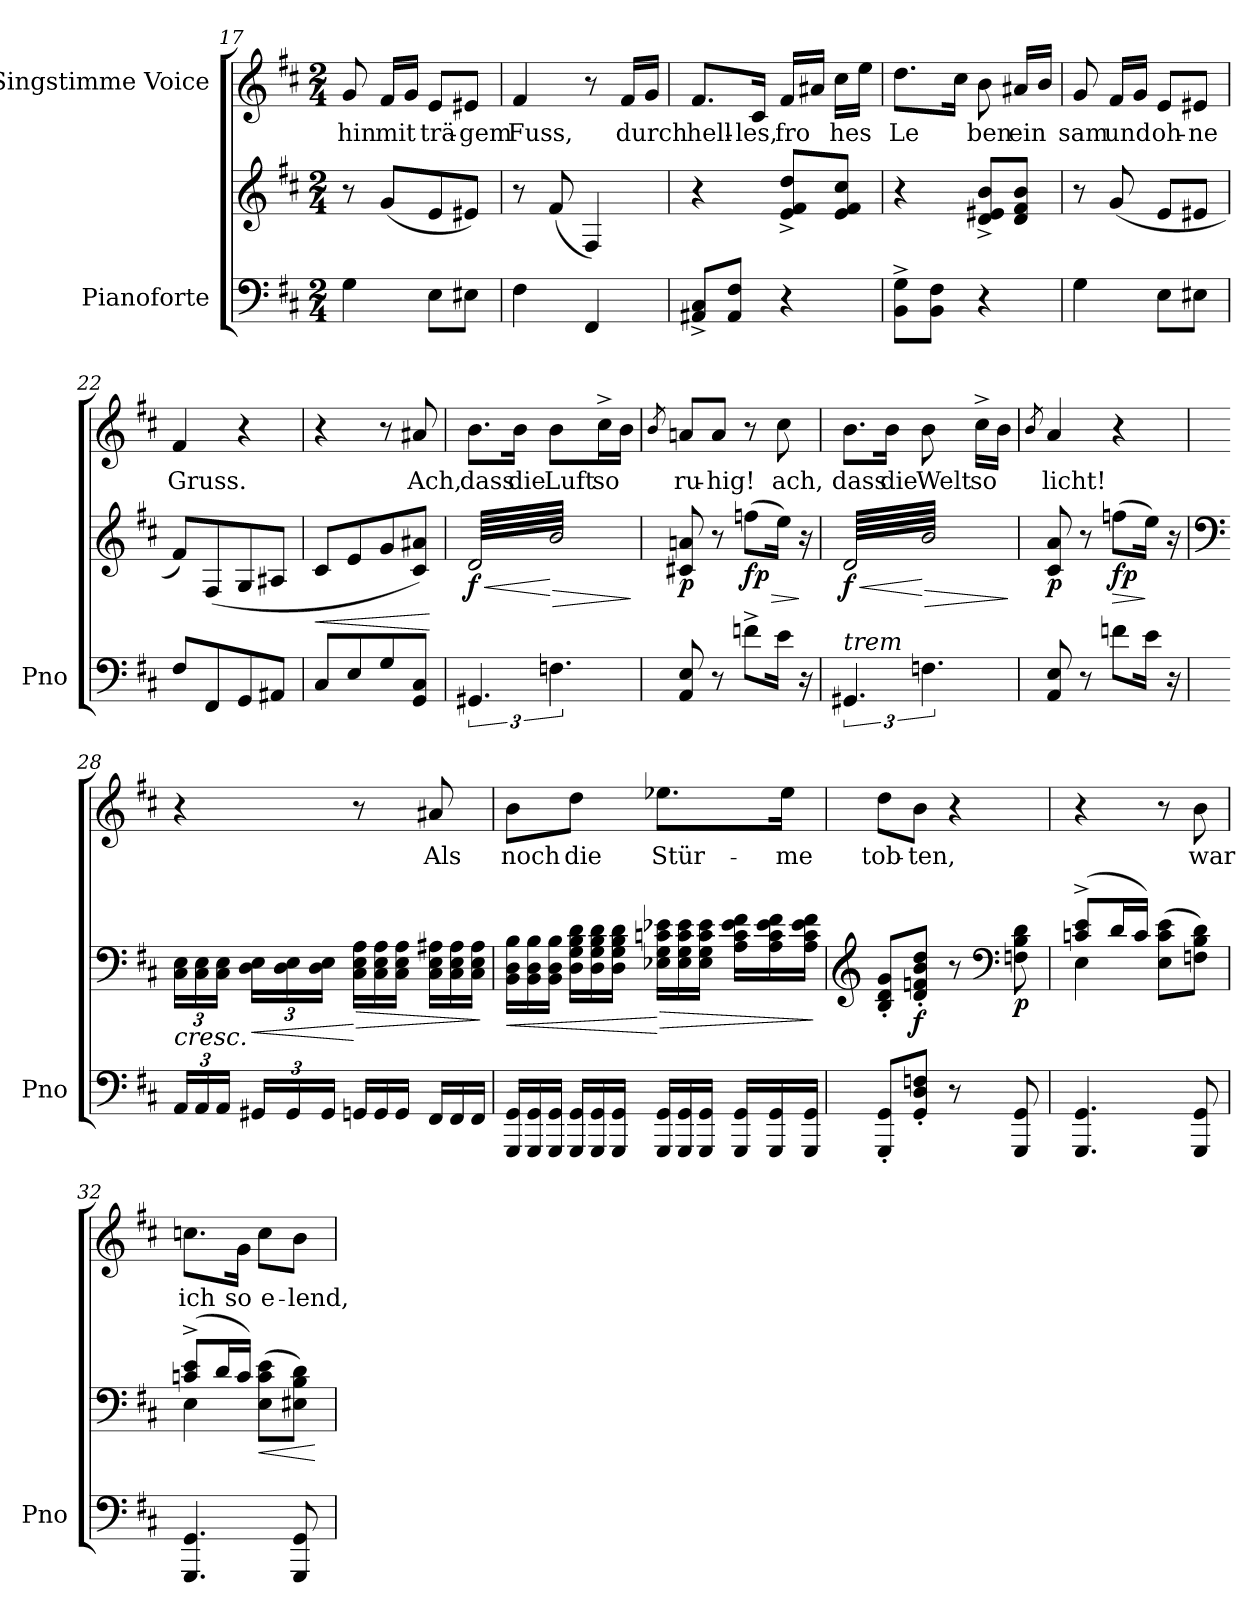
**kern	**kern	**dynam	**kern	**text
*part2	*part2	*part2	*part1	*part1
*staff3	*staff2	*staff2/3	*staff1	*staff1
*I"Pianoforte	*	*	*I"Singstimme Voice	*
*I'Pno	*	*	*	*
*clefF4	*clefG2	*	*clefG2	*
*k[f#c#]	*k[f#c#]	*	*k[f#c#]	*
*M2/4	*M2/4	*	*M2/4	*
=17	=17	=17	=17	=17
!	!	!	!	!LO:LY:b
4G\	8r	.	8g/	hin
!	!	!	!	!LO:LY:b
.	(<8g/L	.	16f#/LL	mit
.	.	.	16g/JJ	.
!	!	!	!	!LO:LY:b
8E\L	8e/	.	8e/L	trä-
!	!	!	!	!LO:LY:b
8E#X\J	8e#X/J)	.	8e#X/J	gem
!!LO:PB:g=z
=18	=18	=18	=18	=18
!	!	!	!	!LO:LY:b
4F#\	8r	.	4f#/	Fuss,
.	(<8f#/	.	.	.
4FF#/	4F#/)	.	8r	.
!	!	!	!	!LO:LY:b
.	.	.	16f#/LL	durch
.	.	.	16g/JJ	.
=19	=19	=19	=19	=19
!	!	!	!	!LO:LY:b
8AA#X/^ 8C#/^L	4r	.	8.f#/L	hell-
8AA#/ 8F#/J	.	.	.	.
!	!	!	!	!LO:LY:b
.	.	.	16c#/Jk	les,
!	!	!	!	!LO:LY:b
4r	8e/^ 8f#/^ 8dd/^L	.	16f#/LL	fro
!	!	!	!	!LO:LY:b
.	.	.	16a#X/JJ	-
!	!	!	!	!LO:LY:b
.	8e/ 8f#/ 8cc#/J	.	16cc#\LL	hes
.	.	.	16ee\JJ	.
=20	=20	=20	=20	=20
!	!	!	!	!LO:LY:b
8BB\^ 8G\^L	4r	.	8.dd\L	Le
8BB\ 8F#\J	.	.	.	.
!	!	!	!	!LO:LY:b
.	.	.	16cc#\Jk	-
!	!	!	!	!LO:LY:b
4r	8d/^ 8e#X/^ 8b/^L	.	8b\	ben
!	!	!	!	!LO:LY:b
.	8d/ 8f#/ 8b/J	.	16a#X/LL	ein
!	!	!	!	!LO:LY:b
.	.	.	16b/JJ	-
=21	=21	=21	=21	=21
!	!	!	!	!LO:LY:b
4G\	8r	.	8g/	sam
!	!	!	!	!LO:LY:b
.	(<8g/	.	16f#/LL	und
.	.	.	16g/JJ	.
!	!	!	!	!LO:LY:b
8E\L	8e/L	.	8e/L	oh-
!	!	!	!	!LO:LY:b
8E#X\J	8e#X/J	.	8e#X/J	ne
=22	=22	=22	=22	=22
!	!	!	!	!LO:LY:b
8F#/L	8f#/L)	.	4f#/	Gruss.
8FF#/	(>8F#/	.	.	.
8GG/	8G/	.	4r	.
8AA#X/J	8A#X/J	.	.	.
=23	=23	=23	=23	=23
!	!	!LO:HP:b	!	!
8C#/L	8c#/L	<	4r	.
8E/	8e/	.	.	.
*	*	*	*MM33	*
8G/	8g/	.	8r	.
!	!	!	!	!LO:LY:b
8GG/ 8C#/J	8c#/ 8a#X/J)	.	8a#X/	Ach,
.	.	[	.	.
!!LO:LB:g=z
=24	=24	=24	=24	=24
!	!LO:TX:a:i:t=trem	!	!	!
!	!	!LO:HP:b	!	!LO:LY:b
!	!	!LO:DY:n=1:b	!	!
*	*tremolo	*	*	*
6.GG#X/	64d/LLLL	< f	8.b\L	dass
.	64b\	.	.	.
.	64d/	.	.	.
.	64b\	.	.	.
.	64d/	.	.	.
.	64b\	.	.	.
.	64d/	.	.	.
.	64b\	.	.	.
.	64d/	.	.	.
.	64b\	.	.	.
.	64d/	.	.	.
.	64b\	.	.	.
!	!	!	!	!LO:LY:b
.	64d/	.	16b\Jk	die
.	64b\	.	.	.
.	64d/	.	.	.
.	64b\	.	.	.
!	!	!LO:HP:n=1:b	!	!LO:LY:b
6.Fn\	64d/	[ >	8b\L	Luft
.	64b\	.	.	.
.	64d/	.	.	.
.	64b\	.	.	.
.	64d/	.	.	.
.	64b\	.	.	.
.	64d/	.	.	.
.	64b\	.	.	.
!	!	!	!	!LO:LY:b
.	64d/	.	16cc#^\L	so
.	64b\	.	.	.
.	64d/	.	.	.
.	64b\	.	.	.
.	64d/	.	16b\JJ	.
.	64b\	.	.	.
.	64d/	.	.	.
.	64b\JJJJ	.	.	.
*	*Xtremolo	*	*	*
.	.	]	.	.
=25	=25	=25	=25	=25
.	.	.	8qb/	.
!	!	!LO:DY:b	!	!LO:LY:b
8AA/ 8E/	8c#X/ 8an/	p	8an/L	ru-
.	.	.	.	.
.	.	.	.	.
.	.	.	.	.
.	.	.	.	.
.	.	.	.	.
.	.	.	.	.
.	.	.	.	.
!	!	!	!	!LO:LY:b
8r	8r	.	8a/J	-hig!
.	.	.	.	.
.	.	.	.	.
.	.	.	.	.
.	.	.	.	.
.	.	.	.	.
.	.	.	.	.
.	.	.	.	.
!	!	!LO:HP:b	!	!
!	!	!LO:DY:n=1:b	!	!
8fn^\L	(>8ffn\L	> fp	8r	.
!	!	!	!	!LO:LY:b
16e\Jk	16ee\Jk)	.	8cc#\	ach,
16r	16r	]	.	.
=26	=26	=26	=26	=26
!LO:TX:a:i:t=trem	!	!	!	!
!	!	!LO:HP:b	!	!LO:LY:b
!	!	!LO:DY:n=1:b	!	!
*	*tremolo	*	*	*
6.GG#X/	64d/LLLL	< f	8.b\L	dass
.	64b\	.	.	.
.	64d/	.	.	.
.	64b\	.	.	.
.	64d/	.	.	.
.	64b\	.	.	.
.	64d/	.	.	.
.	64b\	.	.	.
.	64d/	.	.	.
.	64b\	.	.	.
.	64d/	.	.	.
.	64b\	.	.	.
!	!	!	!	!LO:LY:b
.	64d/	.	16b\Jk	die
.	64b\	.	.	.
.	64d/	.	.	.
.	64b\	.	.	.
!	!	!LO:HP:n=1:b	!	!LO:LY:b
6.Fn\	64d/	[ >	8b\	Welt
.	64b\	.	.	.
.	64d/	.	.	.
.	64b\	.	.	.
.	64d/	.	.	.
.	64b\	.	.	.
.	64d/	.	.	.
.	64b\	.	.	.
!	!	!	!	!LO:LY:b
.	64d/	.	16cc#^\LL	so
.	64b\	.	.	.
.	64d/	.	.	.
.	64b\	.	.	.
.	64d/	.	16b\JJ	.
.	64b\	.	.	.
.	64d/	.	.	.
.	64b\JJJJ	.	.	.
*	*Xtremolo	*	*	*
.	.	]	.	.
=27	=27	=27	=27	=27
.	.	.	8qb/	.
!	!	!LO:DY:b	!	!LO:LY:b
8AA/ 8E/	8c#/ 8a/	p	4a/	licht!
.	.	.	.	.
.	.	.	.	.
.	.	.	.	.
.	.	.	.	.
.	.	.	.	.
.	.	.	.	.
.	.	.	.	.
8r	8r	.	.	.
.	.	.	.	.
.	.	.	.	.
.	.	.	.	.
.	.	.	.	.
.	.	.	.	.
.	.	.	.	.
.	.	.	.	.
!	!	!LO:HP:b	!	!
!	!	!LO:DY:n=1:b	!	!
8fn\L	(>8ffn\L	> fp	4r	.
16e\Jk	16ee\Jk)	]	.	.
16r	16r	.	.	.
!!LO:LB:g=z
=28	=28	=28	=28	=28
*	*clefF4	*	*	*
*Xbrackettup	*Xbrackettup	*	*	*
!	!	!LO:HP:b	!	!
24AA/LL	24C#\ 24E\LL	<	4r	.
24AA/	24C#\ 24E\	.	.	.
24AA/JJ	24C#\ 24E\JJ	.	.	.
!	!	!LO:HP:b	!	!
24GG#X/LL	24D\ 24E\LL	<	.	.
24GG#/	24D\ 24E\	.	.	.
24GG#/JJ	24D\ 24E\JJ	.	.	.
*Xtuplet	*Xtuplet	*	*	*
!	!	!LO:HP:n=1:b	!	!
24GGn/LL	24C#\ 24E\ 24A\LL	[ >	8r	.
24GG/	24C#\ 24E\ 24A\	.	.	.
24GG/JJ	24C#\ 24E\ 24A\JJ	.	.	.
*	*	*	*MM40	*
!	!	!	!	!LO:LY:b
24FF#/LL	24C#\ 24E\ 24A#X\LL	.	8a#X/	Als
24FF#/	24C#\ 24E\ 24A#\	.	.	.
24FF#/JJ	24C#\ 24E\ 24A#\JJ	.	.	.
.	.	[ ]	.	.
!!LO:PB:g=z
=29	=29	=29	=29	=29
!	!	!LO:HP:b	!	!LO:LY:b
24GGG/ 24GG/LL	24BB\ 24D\ 24B\LL	<	8b\L	noch
24GGG/ 24GG/	24BB\ 24D\ 24B\	.	.	.
24GGG/ 24GG/JJ	24BB\ 24D\ 24B\JJ	.	.	.
!	!	!	!	!LO:LY:b
24GGG/ 24GG/LL	24D\ 24G\ 24B\ 24d\LL	.	8dd\J	die
24GGG/ 24GG/	24D\ 24G\ 24B\ 24d\	.	.	.
24GGG/ 24GG/JJ	24D\ 24G\ 24B\ 24d\JJ	.	.	.
!	!	!LO:HP:n=1:b	!	!LO:LY:b
24GGG/ 24GG/LL	24E-X\ 24G\ 24cn\ 24e-X\LL	[ >	8.ee-X\L	Stür-
24GGG/ 24GG/	24E-\ 24G\ 24c\ 24e-\	.	.	.
24GGG/ 24GG/JJ	24E-\ 24G\ 24c\ 24e-\JJ	.	.	.
24GGG/ 24GG/LL	24A\ 24c\ 24e-\ 24f#\LL	.	.	.
24GGG/ 24GG/	24A\ 24c\ 24e-\ 24f#\	.	.	.
!	!	!	!	!LO:LY:b
.	.	.	16ee-\Jk	me
24GGG/ 24GG/JJ	24A\ 24c\ 24e-\ 24f#\JJ	.	.	.
.	.	]	.	.
=30	=30	=30	=30	=30
*	*clefG2	*	*	*
!	!	!	!	!LO:LY:b
8GGG/' 8GG/'L	8B/' 8d/' 8g/'L	.	8dd\L	tob-
!	!	!LO:DY:b	!	!LO:LY:b
8GG/' 8D/' 8Fn/'J	8d/' 8fn/' 8b/' 8dd/'J	f	8b\J	ten,
8r	8r	.	4r	.
*	*clefF4	*	*	*
!	!	!LO:DY:b	!	!
8GGG/ 8GG/	8Fn\ 8B\ 8d\	p	.	.
=31	=31	=31	=31	=31
*	*^	*	*	*
4.GGG/ 4.GG/	(>8cn/^ 8e/^L	4E\	.	4r	.
.	16d/L	.	.	.	.
.	16c/JJ)	.	.	.	.
.	(>8E\ 8c\ 8e\L	4ryy	.	8r	.
!	!	!	!	!	!LO:LY:b
8GGG/ 8GG/	8Fn\ 8B\ 8d\J)	.	.	8b\	war
=32	=32	=32	=32	=32	=32
!	!	!	!	!	!LO:LY:b
4.GGG/ 4.GG/	(>8cn/^ 8e/^L	4E\	.	8.ccn\L	ich
.	16d/L	.	.	.	.
!	!	!	!	!	!LO:LY:b
.	16c/JJ)	.	.	16g\Jk	so
!	!	!	!LO:HP:b	!	!LO:LY:b
.	(>8E\ 8c\ 8e\L	4ryy	<	8cc\L	e-
!	!	!	!	!	!LO:LY:b
8GGG/ 8GG/	8E#X\ 8B\ 8d\J)	.	.	8b\J	lend,
*	*v	*v	*	*	*
.	.	[	.	.
=	=	=	=	=
*-	*-	*-	*-	*-
